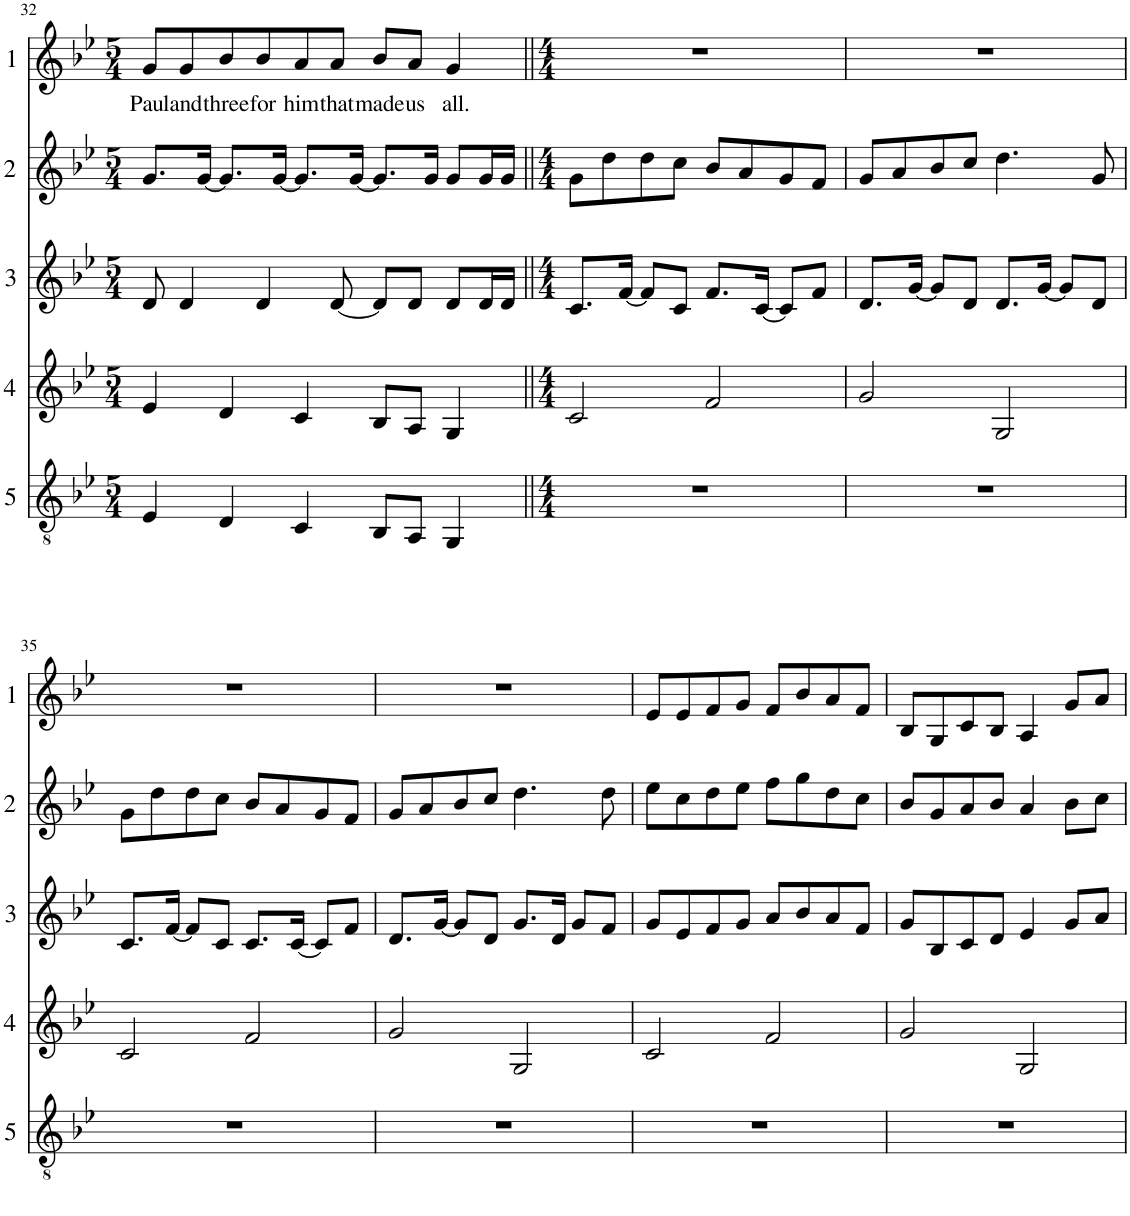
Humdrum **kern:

**kern	**kern	**kern	**kern	**kern	**text
*part5	*part4	*part3	*part2	*part1	*part1
*staff5	*staff4	*staff3	*staff2	*staff1	*staff1
*I"Hlas 5	*I"Hlas 4	*I"Hlas 3	*I"Hlas 2	*I"Hlas 1	*
!!LO:PB:g=z
*clefGv2	*clefG2	*clefG2	*clefG2	*clefG2	*
*Trd-7c-12	*	*	*	*	*
*k[b-e-]	*k[b-e-]	*k[b-e-]	*k[b-e-]	*k[b-e-]	*
*M5/4	*M5/4	*M5/4	*M5/4	*M5/4	*
=32	=32	=32	=32	=32	=32
!	!	!	!	!	!LO:LY:b
4E-/	4e-/	8d/	8.g/L	8g/L	Paul
!	!	!	!	!	!LO:LY:b
.	.	4d/	.	8g/	and
.	.	.	[16g/Jk	.	.
!	!	!	!	!	!LO:LY:b
4D/	4d/	.	8.g/L]	8b-/	three
!	!	!	!	!	!LO:LY:b
.	.	4d/	.	8b-/	for
.	.	.	[16g/Jk	.	.
!	!	!	!	!	!LO:LY:b
4C/	4c/	.	8.g/L]	8a/	him
!	!	!	!	!	!LO:LY:b
.	.	[8d/	.	8a/J	that
.	.	.	[16g/Jk	.	.
!	!	!	!	!	!LO:LY:b
8BB-/L	8B-/L	8d/L]	8.g/L]	8b-/L	made
!	!	!	!	!	!LO:LY:b
8AA/J	8A/J	8d/J	.	8a/J	us
.	.	.	16g/Jk	.	.
!	!	!	!	!	!LO:LY:b
4GG/	4G/	8d/L	8g/L	4g/	all.
.	.	16d/L	16g/L	.	.
.	.	16d/JJ	16g/JJ	.	.
=33||	=33||	=33||	=33||	=33||	=33||
*M4/4	*M4/4	*M4/4	*M4/4	*M4/4	*
1r	2c/	8.c/L	8g\L	1r	.
.	.	.	8dd\	.	.
.	.	[16f/Jk	.	.	.
.	.	8f/L]	8dd\	.	.
.	.	8c/J	8cc\J	.	.
.	2f/	8.f/L	8b-/L	.	.
.	.	.	8a/	.	.
.	.	[16c/Jk	.	.	.
.	.	8c/L]	8g/	.	.
.	.	8f/J	8f/J	.	.
=34	=34	=34	=34	=34	=34
1r	2g/	8.d/L	8g/L	1r	.
.	.	.	8a/	.	.
.	.	[16g/Jk	.	.	.
.	.	8g/L]	8b-/	.	.
.	.	8d/J	8cc/J	.	.
.	2G/	8.d/L	4.dd\	.	.
.	.	[16g/Jk	.	.	.
.	.	8g/L]	.	.	.
.	.	8d/J	8g/	.	.
!!LO:LB:g=z
=35	=35	=35	=35	=35	=35
1r	2c/	8.c/L	8g\L	1r	.
.	.	.	8dd\	.	.
.	.	[16f/Jk	.	.	.
.	.	8f/L]	8dd\	.	.
.	.	8c/J	8cc\J	.	.
.	2f/	8.c/L	8b-/L	.	.
.	.	.	8a/	.	.
.	.	[16c/Jk	.	.	.
.	.	8c/L]	8g/	.	.
.	.	8f/J	8f/J	.	.
=36	=36	=36	=36	=36	=36
1r	2g/	8.d/L	8g/L	1r	.
.	.	.	8a/	.	.
.	.	[16g/Jk	.	.	.
.	.	8g/L]	8b-/	.	.
.	.	8d/J	8cc/J	.	.
.	2G/	8.g/L	4.dd\	.	.
.	.	16d/Jk	.	.	.
.	.	8g/L	.	.	.
.	.	8f/J	8dd\	.	.
=37	=37	=37	=37	=37	=37
1r	2c/	8g/L	8ee-\L	8e-/L	.
.	.	8e-/	8cc\	8e-/	.
.	.	8f/	8dd\	8f/	.
.	.	8g/J	8ee-\J	8g/J	.
.	2f/	8a/L	8ff\L	8f/L	.
.	.	8b-/	8gg\	8b-/	.
.	.	8a/	8dd\	8a/	.
.	.	8f/J	8cc\J	8f/J	.
=38	=38	=38	=38	=38	=38
1r	2g/	8g/L	8b-/L	8B-/L	.
.	.	8B-/	8g/	8G/	.
.	.	8c/	8a/	8c/	.
.	.	8d/J	8b-/J	8B-/J	.
.	2G/	4e-/	4a/	4A/	.
.	.	8g/L	8b-\L	8g/L	.
.	.	8a/J	8cc\J	8a/J	.
=	=	=	=	=	=
*-	*-	*-	*-	*-	*-
